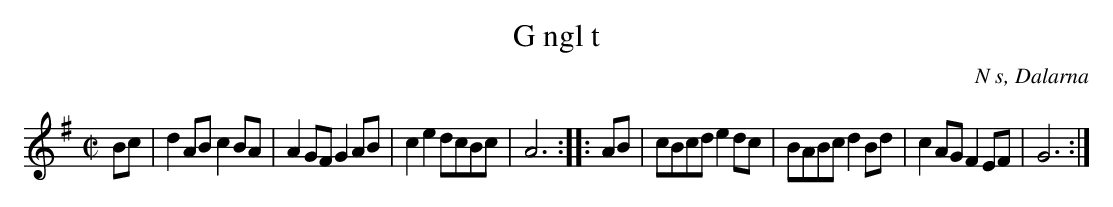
X:1
T:G ngl t
O:N s, Dalarna
L:1/8
M:C|
K:G
Bc | d2 AB c2 BA | A2 GF G2 AB | c2 e2 dcBc | A6 ::AB | cBcd e2 dc | BABc d2 Bd | c2 AG F2 EF | G6:|]
